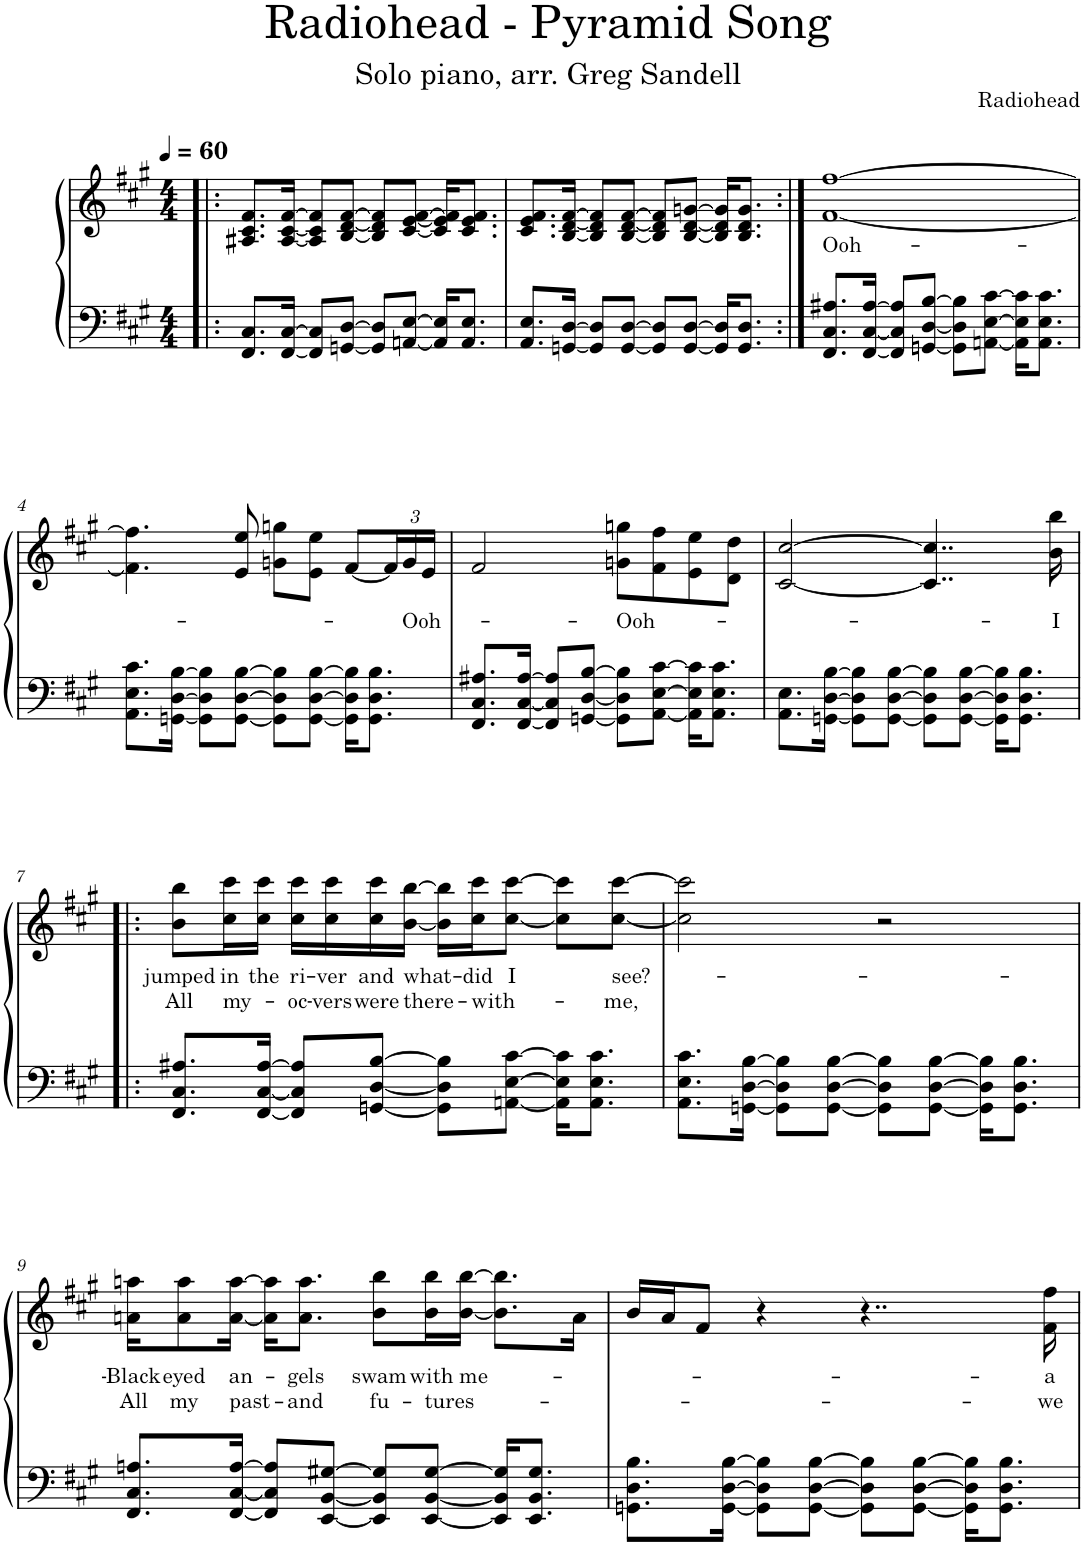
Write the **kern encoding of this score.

**kern	**kern	**text	**text
*part1	*part1	*part1	*part1
*staff2	*staff1	*staff1	*staff1
*I"Piano	*	*	*
*I'Pno.	*	*	*
*clefF4	*clefG2	*	*
*k[f#c#g#]	*k[f#c#g#]	*	*
*M4/4	*M4/4	*	*
*MM60	*MM60	*	*
=1!|:	=1!|:	=1!|:	=1!|:
8.FF#/ 8.C#/L	8.A#X/ 8.c#/ 8.f#/L	.	.
[16FF#/ [16C#/Jk	[16A#/ [16c#/ [16f#/Jk	.	.
8FF#/] 8C#/]L	8A#/] 8c#/] 8f#/]L	.	.
[8GGn/ [8D/J	[8B/ [8d/ [8f#/J	.	.
8GG/] 8D/]L	8B/] 8d/] 8f#/]L	.	.
[8AAn/ [8E/J	[8c#/ [8e/ [8f#/J	.	.
16AA/] 16E/]KL	16c#/] 16e/] 16f#/]KL	.	.
8.AA/ 8.E/J	8.c#/ 8.e/ 8.f#/J	.	.
=2	=2	=2	=2
8.AA/ 8.E/L	8.c#/ 8.e/ 8.f#/L	.	.
[16GGn/ [16D/Jk	[16B/ [16d/ [16f#/Jk	.	.
8GG/] 8D/]L	8B/] 8d/] 8f#/]L	.	.
[8GG/ [8D/J	[8B/ [8d/ [8f#/J	.	.
8GG/] 8D/]L	8B/] 8d/] 8f#/]L	.	.
[8GG/ [8D/J	[8B/ [8d/ [8gn/J	.	.
16GG/] 16D/]KL	16B/] 16d/] 16g/]KL	.	.
8.GG/ 8.D/J	8.B/ 8.d/ 8.g/J	.	.
=3:|!	=3:|!	=3:|!	=3:|!
!	!	!LO:LY:b	!
8.FF#/ 8.C#/ 8.A#X/L	[1f# [1ff#	Ooh-	.
[16FF#/ [16C#/ [16A#/Jk	.	.	.
8FF#/] 8C#/] 8A#/]L	.	.	.
[8GGn/ [8D/ [8B/J	.	.	.
8GG\] 8D\] 8B\]L	.	.	.
[8AAn\ [8E\ [8c#\J	.	.	.
16AA\] 16E\] 16c#\]KL	.	.	.
8.AA\ 8.E\ 8.c#\J	.	.	.
!!LO:LB:g=z
=4	=4	=4	=4
8.AA\ 8.E\ 8.c#\L	4.f#\] 4.ff#\]	.	.
[16GGn\ [16D\ [16B\Jk	.	.	.
8GG\] 8D\] 8B\]L	.	.	.
[8GG\ [8D\ [8B\J	8e/ 8ee/	.	.
8GG\] 8D\] 8B\]L	8gn\ 8ggn\L	.	.
[8GG\ [8D\ [8B\J	8e\ 8ee\J	.	.
16GG\] 16D\] 16B\]KL	[8f#/L	.	.
8.GG\ 8.D\ 8.B\J	.	.	.
*	*Xbrackettup	*	*
.	24f#/L]	.	.
!	!	!LO:LY:b	!
.	24g/	-Ooh-	.
.	24e/JJ	.	.
=5	=5	=5	=5
8.FF#/ 8.C#/ 8.A#X/L	2f#/	.	.
[16FF#/ [16C#/ [16A#/Jk	.	.	.
8FF#/] 8C#/] 8A#/]L	.	.	.
[8GGn/ [8D/ [8B/J	.	.	.
!	!	!LO:LY:b	!
8GG\] 8D\] 8B\]L	8gn\ 8ggn\L	-Ooh-	.
[8AA\ [8E\ [8c#\J	8f#\ 8ff#\	.	.
16AA\] 16E\] 16c#\]KL	8e\ 8ee\	.	.
8.AA\ 8.E\ 8.c#\J	.	.	.
.	8d\ 8dd\J	.	.
=6	=6	=6	=6
8.AA\ 8.E\L	[2c#/ [2cc#/	.	.
[16GGn\ [16D\ [16B\Jk	.	.	.
8GG\] 8D\] 8B\]L	.	.	.
[8GG\ [8D\ [8B\J	.	.	.
8GG\] 8D\] 8B\]L	4..c#/] 4..cc#/]	.	.
[8GG\ [8D\ [8B\J	.	.	.
16GG\] 16D\] 16B\]KL	.	.	.
8.GG\ 8.D\ 8.B\J	.	.	.
!	!	!LO:LY:b	!
.	16b\ 16bb\	I	.
!!LO:LB:g=z
=7!|:	=7!|:	=7!|:	=7!|:
!	!	!LO:LY:b	!LO:LY:b
8.FF#/ 8.C#/ 8.A#X/L	8b\ 8bb\L	jumped	All
!	!	!LO:LY:b	!LO:LY:b
.	16cc#\ 16ccc#\L	in	my-
!	!	!LO:LY:b	!
[16FF#/ [16C#/ [16A#/Jk	16cc#\ 16ccc#\JJ	the	.
!	!	!LO:LY:b	!LO:LY:b
8FF#/] 8C#/] 8A#/]L	16cc#\ 16ccc#\LL	ri-	-oc-
!	!	!LO:LY:b	!LO:LY:b
.	16cc#\ 16ccc#\	-ver	-vers
!	!	!LO:LY:b	!LO:LY:b
[8GGn/ [8D/ [8B/J	16cc#\ 16ccc#\	and	were
!	!	!LO:LY:b	!LO:LY:b
.	[16b\ [16bb\JJ	what-	there-
8GG\] 8D\] 8B\]L	16b\] 16bb\]LL	.	.
!	!	!LO:LY:b	!LO:LY:b
.	16cc#\ 16ccc#\J	-did	-with-
!	!	!LO:LY:b	!
[8AAn\ [8E\ [8c#\J	[8cc#\ [8ccc#\J	I	.
16AA\] 16E\] 16c#\]KL	8cc#\] 8ccc#\]L	.	.
8.AA\ 8.E\ 8.c#\J	.	.	.
!	!	!LO:LY:b	!LO:LY:b
.	[8cc#\ [8ccc#\J	see?-	-me,
=8	=8	=8	=8
8.AA\ 8.E\ 8.c#\L	2cc#\] 2ccc#\]	.	.
[16GGn\ [16D\ [16B\Jk	.	.	.
8GG\] 8D\] 8B\]L	.	.	.
[8GG\ [8D\ [8B\J	.	.	.
8GG\] 8D\] 8B\]L	2r	.	.
[8GG\ [8D\ [8B\J	.	.	.
16GG\] 16D\] 16B\]KL	.	.	.
8.GG\ 8.D\ 8.B\J	.	.	.
!!LO:LB:g=z
=9	=9	=9	=9
!	!	!LO:LY:b	!LO:LY:b
8.FF#/ 8.C#/ 8.An/L	16an\ 16aan\KL	Black	All
!	!	!LO:LY:b	!LO:LY:b
.	8a\ 8aa\	eyed	my
!	!	!LO:LY:b	!LO:LY:b
[16FF#/ [16C#/ [16A/Jk	[16a\ [16aa\Jk	an-	past-
8FF#/] 8C#/] 8A/]L	16a\] 16aa\]KL	.	.
!	!	!LO:LY:b	!LO:LY:b
.	8.a\ 8.aa\J	-gels	-and
[8EE/ [8BB/ [8G#X/J	.	.	.
!	!	!LO:LY:b	!LO:LY:b
8EE/] 8BB/] 8G#/]L	8b\ 8bb\L	swam	fu-
!	!	!LO:LY:b	!LO:LY:b
[8EE/ [8BB/ [8G#/J	16b\ 16bb\L	with	-tures-
!	!	!LO:LY:b	!
.	[16b\ [16bb\JJ	me-	.
16EE/] 16BB/] 16G#/]KL	8.b\] 8.bb\]L	.	.
8.EE/ 8.BB/ 8.G#/J	.	.	.
.	16a\Jk	.	.
=10	=10	=10	=10
8.GGn\ 8.D\ 8.B\L	16b/LL	.	.
.	16a/J	.	.
.	8f#/J	.	.
[16GG\ [16D\ [16B\Jk	.	.	.
8GG\] 8D\] 8B\]L	4r	.	.
[8GG\ [8D\ [8B\J	.	.	.
8GG\] 8D\] 8B\]L	4..r	.	.
[8GG\ [8D\ [8B\J	.	.	.
16GG\] 16D\] 16B\]KL	.	.	.
8.GG\ 8.D\ 8.B\J	.	.	.
!	!	!LO:LY:b	!LO:LY:b
.	16f#\ 16ff#\	a	we
=	=	=	=
*-	*-	*-	*-
